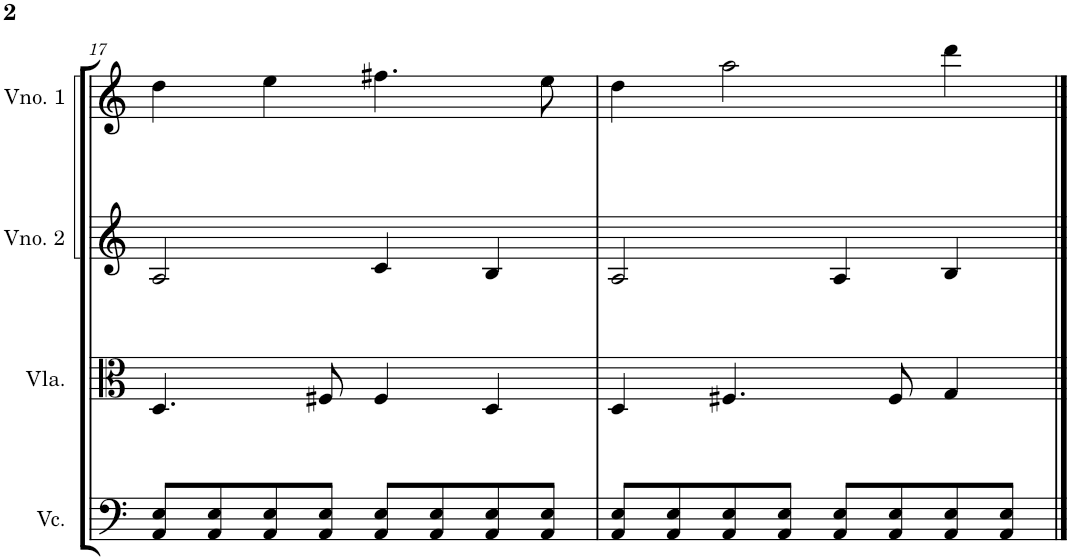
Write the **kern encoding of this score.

**kern	**kern	**kern	**kern
*part4	*part3	*part2	*part1
*staff4	*staff3	*staff2	*staff1
*I"Violoncelo	*I"Viola	*I"Violino 2	*I"Violino 1
*I'Vc.	*I'Vla.	*I'Vno. 2	*I'Vno. 1
!!LO:PB:g=z
*clefF4	*clefC3	*clefG2	*clefG2
*k[]	*k[]	*k[]	*k[]
*M4/4	*M4/4	*M4/4	*M4/4
=17	=17	=17	=17
8AA/ 8E/L	4.D/	2A/	4dd\
8AA/ 8E/	.	.	.
8AA/ 8E/	.	.	4ee\
8AA/ 8E/J	8F#X/	.	.
8AA/ 8E/L	4F#/	4c/	4.ff#X\
8AA/ 8E/	.	.	.
8AA/ 8E/	4D/	4B/	.
8AA/ 8E/J	.	.	8ee\
=18	=18	=18	=18
8AA/ 8E/L	4D/	2A/	4dd\
8AA/ 8E/	.	.	.
8AA/ 8E/	4.F#X/	.	2aa\
8AA/ 8E/J	.	.	.
8AA/ 8E/L	.	4A/	.
8AA/ 8E/	8F#/	.	.
8AA/ 8E/	4G/	4B/	4ddd\
8AA/ 8E/J	.	.	.
==	==	==	==
*-	*-	*-	*-
